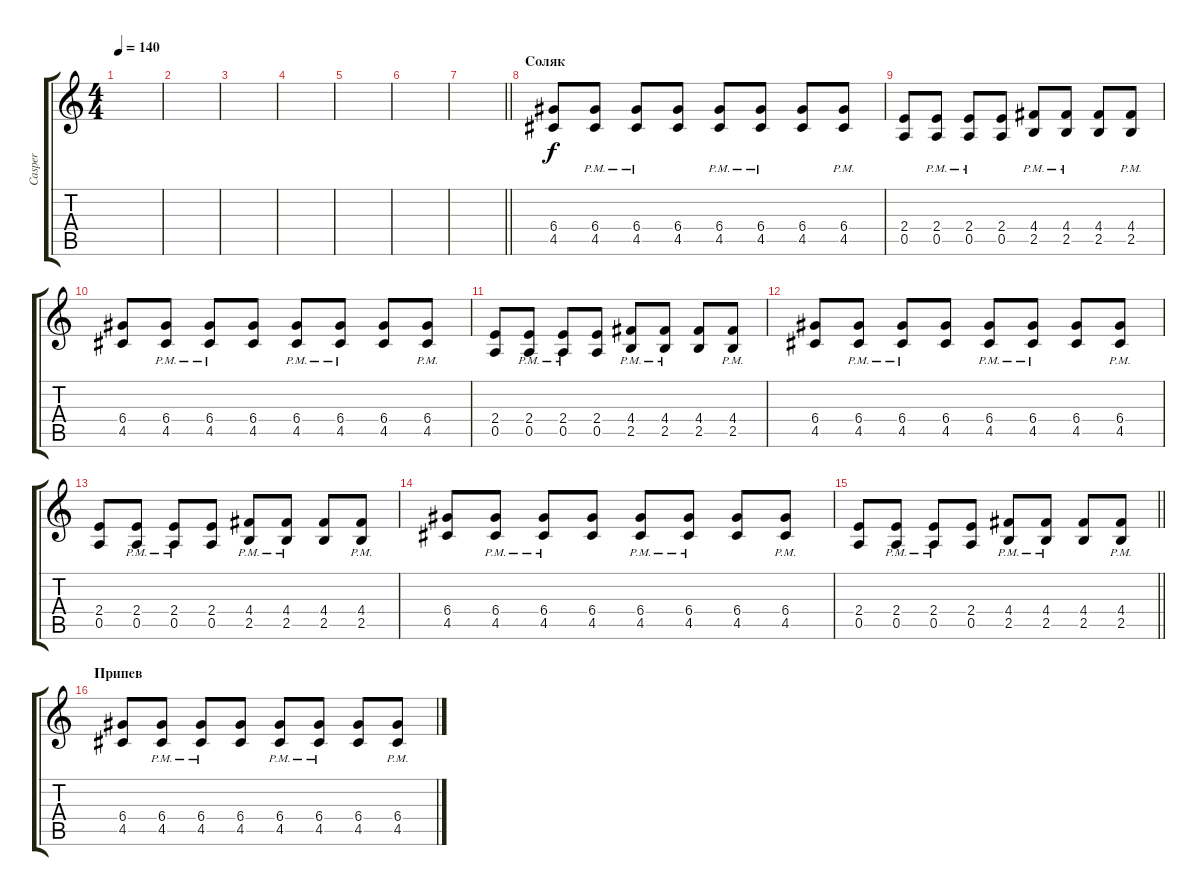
\track ("Casper" "Casper") {instrument distortionguitar}
\staff {score tabs}
\tuning (E4 B3 G3 D3 A2 E2) {hide}
\ts (4 4)
\tempo 140
\clef g2
\ks c
|
|
|
|
|
|
\barLineRight lightlight
|
\section ("" "Соляк")
(6.4 4.5).8 (6.4{pm} 4.5{pm}).8 (6.4{pm} 4.5{pm}).8 (6.4 4.5).8 (6.4{pm} 4.5{pm}).8 (6.4{pm} 4.5{pm}).8 (6.4 4.5).8 (6.4{pm} 4.5{pm}).8 |
(2.4 0.5).8 (2.4{pm} 0.5{pm}).8 (2.4{pm} 0.5{pm}).8 (2.4 0.5).8 (4.4{pm} 2.5{pm}).8 (4.4{pm} 2.5{pm}).8 (4.4 2.5).8 (4.4{pm} 2.5{pm}).8 |
(6.4 4.5).8 (6.4{pm} 4.5{pm}).8 (6.4{pm} 4.5{pm}).8 (6.4 4.5).8 (6.4{pm} 4.5{pm}).8 (6.4{pm} 4.5{pm}).8 (6.4 4.5).8 (6.4{pm} 4.5{pm}).8 |
(2.4 0.5).8 (2.4{pm} 0.5{pm}).8 (2.4{pm} 0.5{pm}).8 (2.4 0.5).8 (4.4{pm} 2.5{pm}).8 (4.4{pm} 2.5{pm}).8 (4.4 2.5).8 (4.4{pm} 2.5{pm}).8 |
(6.4 4.5).8 (6.4{pm} 4.5{pm}).8 (6.4{pm} 4.5{pm}).8 (6.4 4.5).8 (6.4{pm} 4.5{pm}).8 (6.4{pm} 4.5{pm}).8 (6.4 4.5).8 (6.4{pm} 4.5{pm}).8 |
(2.4 0.5).8 (2.4{pm} 0.5{pm}).8 (2.4{pm} 0.5{pm}).8 (2.4 0.5).8 (4.4{pm} 2.5{pm}).8 (4.4{pm} 2.5{pm}).8 (4.4 2.5).8 (4.4{pm} 2.5{pm}).8 |
(6.4 4.5).8 (6.4{pm} 4.5{pm}).8 (6.4{pm} 4.5{pm}).8 (6.4 4.5).8 (6.4{pm} 4.5{pm}).8 (6.4{pm} 4.5{pm}).8 (6.4 4.5).8 (6.4{pm} 4.5{pm}).8 |
\barLineRight lightlight
(2.4 0.5).8 (2.4{pm} 0.5{pm}).8 (2.4{pm} 0.5{pm}).8 (2.4 0.5).8 (4.4{pm} 2.5{pm}).8 (4.4{pm} 2.5{pm}).8 (4.4 2.5).8 (4.4{pm} 2.5{pm}).8 |
\section ("" "Припев")
(6.4 4.5).8 (6.4{pm} 4.5{pm}).8 (6.4{pm} 4.5{pm}).8 (6.4 4.5).8 (6.4{pm} 4.5{pm}).8 (6.4{pm} 4.5{pm}).8 (6.4 4.5).8 (6.4{pm} 4.5{pm}).8
